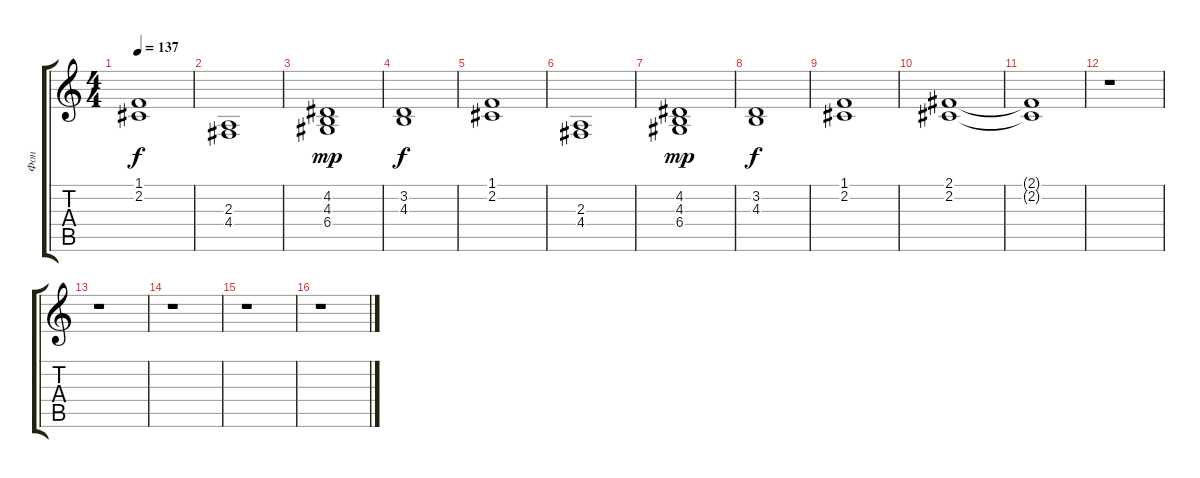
\track ("Фон" "Фон") {instrument pad2warm}
\staff {score tabs}
\tuning (E4 B3 G3 D3 A2 E2) {hide}
\ts (4 4)
\tempo 137
\clef g2
\ks c
(1.1 2.2).1{dy f} |
(2.3 4.4).1 |
(4.2 4.3 6.4).1{dy mp} |
(3.2 4.3).1{dy f} |
(1.1 2.2).1 |
(2.3 4.4).1 |
(4.2 4.3 6.4).1{dy mp} |
(3.2 4.3).1{dy f} |
(1.1 2.2).1 |
(2.1 2.2).1 |
(2.1{t} 2.2{t}).1 |
r.1 |
r.1 |
r.1 |
r.1 |
r.1
